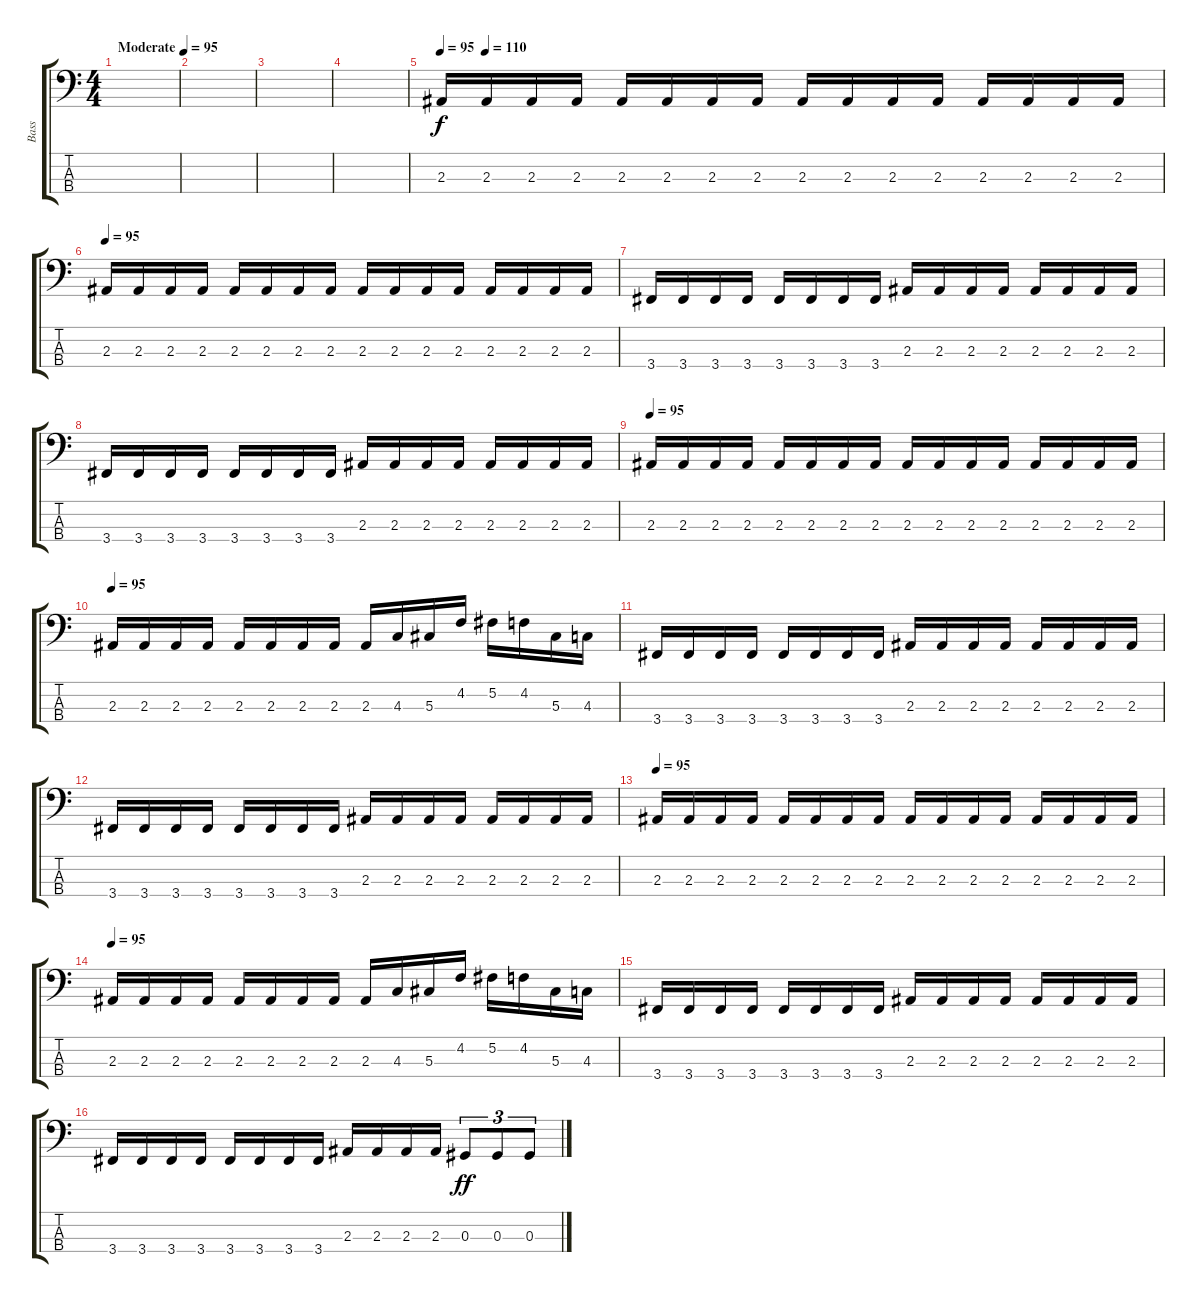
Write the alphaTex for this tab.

\track ("Bass" "Bass") {instrument electricbassfinger}
\staff {score tabs}
\tuning (Gb2 Db2 Ab1 Eb1) {hide}
\ts (4 4)
\tempo (95 "Moderate")
\clef f4
\ks c
|
|
|
|
\tempo 95
\tempo (110 0.0625)
2.3.16 2.3.16 2.3.16 2.3.16 2.3.16 2.3.16 2.3.16 2.3.16 2.3.16 2.3.16 2.3.16 2.3.16 2.3.16 2.3.16 2.3.16 2.3.16 |
\tempo 95
2.3.16 2.3.16 2.3.16 2.3.16 2.3.16 2.3.16 2.3.16 2.3.16 2.3.16 2.3.16 2.3.16 2.3.16 2.3.16 2.3.16 2.3.16 2.3.16 |
3.4.16 3.4.16 3.4.16 3.4.16 3.4.16 3.4.16 3.4.16 3.4.16 2.3.16 2.3.16 2.3.16 2.3.16 2.3.16 2.3.16 2.3.16 2.3.16 |
3.4.16 3.4.16 3.4.16 3.4.16 3.4.16 3.4.16 3.4.16 3.4.16 2.3.16 2.3.16 2.3.16 2.3.16 2.3.16 2.3.16 2.3.16 2.3.16 |
\tempo 95
2.3.16 2.3.16 2.3.16 2.3.16 2.3.16 2.3.16 2.3.16 2.3.16 2.3.16 2.3.16 2.3.16 2.3.16 2.3.16 2.3.16 2.3.16 2.3.16 |
\tempo 95
2.3.16 2.3.16 2.3.16 2.3.16 2.3.16 2.3.16 2.3.16 2.3.16 2.3.16 4.3.16 5.3.16 4.2.16 5.2.16 4.2.16 5.3.16 4.3.16 |
3.4.16 3.4.16 3.4.16 3.4.16 3.4.16 3.4.16 3.4.16 3.4.16 2.3.16 2.3.16 2.3.16 2.3.16 2.3.16 2.3.16 2.3.16 2.3.16 |
3.4.16 3.4.16 3.4.16 3.4.16 3.4.16 3.4.16 3.4.16 3.4.16 2.3.16 2.3.16 2.3.16 2.3.16 2.3.16 2.3.16 2.3.16 2.3.16 |
\tempo 95
2.3.16 2.3.16 2.3.16 2.3.16 2.3.16 2.3.16 2.3.16 2.3.16 2.3.16 2.3.16 2.3.16 2.3.16 2.3.16 2.3.16 2.3.16 2.3.16 |
\tempo 95
2.3.16 2.3.16 2.3.16 2.3.16 2.3.16 2.3.16 2.3.16 2.3.16 2.3.16 4.3.16 5.3.16 4.2.16 5.2.16 4.2.16 5.3.16 4.3.16 |
3.4.16 3.4.16 3.4.16 3.4.16 3.4.16 3.4.16 3.4.16 3.4.16 2.3.16 2.3.16 2.3.16 2.3.16 2.3.16 2.3.16 2.3.16 2.3.16 |
3.4.16 3.4.16 3.4.16 3.4.16 3.4.16 3.4.16 3.4.16 3.4.16 2.3.16 2.3.16 2.3.16 2.3.16 0.3.8{tu (3 2) dy ff} 0.3.8{tu (3 2)} 0.3.8{tu (3 2)}
